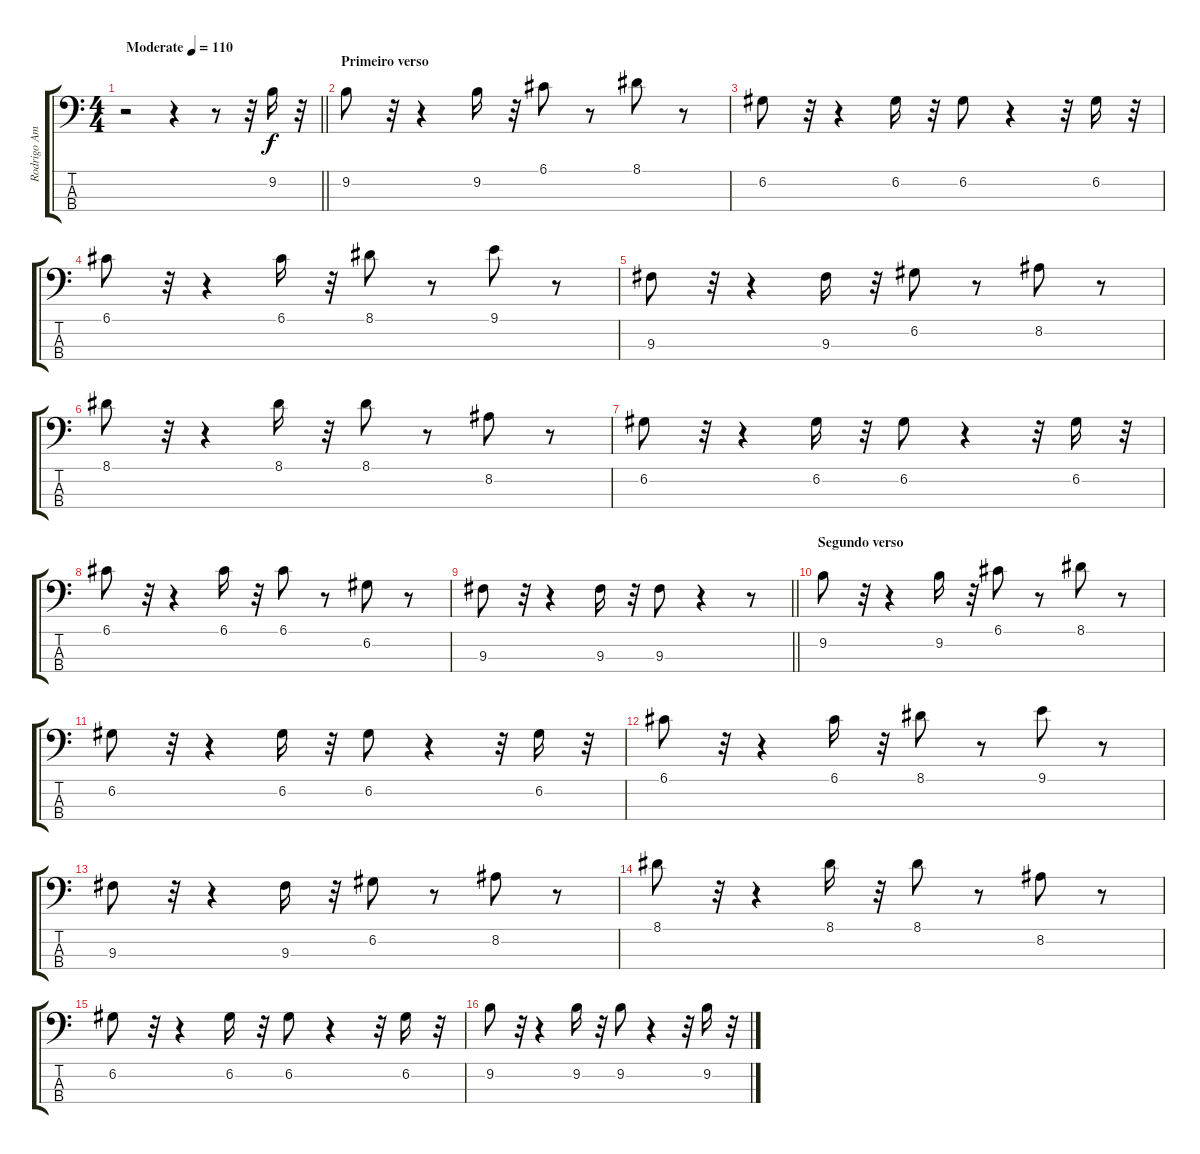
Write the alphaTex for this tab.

\track ("Rodrigo Amarante" "Rodrigo Am") {instrument electricbasspick}
\staff {score tabs}
\tuning (G2 D2 A1 E1) {hide}
\ts (4 4)
\tempo (110 "Moderate")
\clef f4
\barLineRight lightlight
\ks c
r.2{dy f instrument electricbasspick} r.4 r.8 r.32 9.2.16 r.32 |
\section ("" "Primeiro verso")
9.2.8 r.32 r.4 9.2.16 r.32 6.1.8 r.8 8.1.8 r.8 |
6.2.8 r.32 r.4 6.2.16 r.32 6.2.8 r.4 r.32 6.2.16 r.32 |
6.1.8 r.32 r.4 6.1.16 r.32 8.1.8 r.8 9.1.8 r.8 |
9.3.8 r.32 r.4 9.3.16 r.32 6.2.8 r.8 8.2.8 r.8 |
8.1.8 r.32 r.4 8.1.16 r.32 8.1.8 r.8 8.2.8 r.8 |
6.2.8 r.32 r.4 6.2.16 r.32 6.2.8 r.4 r.32 6.2.16 r.32 |
6.1.8 r.32 r.4 6.1.16 r.32 6.1.8 r.8 6.2.8 r.8 |
\barLineRight lightlight
9.3.8 r.32 r.4 9.3.16 r.32 9.3.8 r.4 r.8 |
\section ("" "Segundo verso")
9.2.8 r.32 r.4 9.2.16 r.32 6.1.8 r.8 8.1.8 r.8 |
6.2.8 r.32 r.4 6.2.16 r.32 6.2.8 r.4 r.32 6.2.16 r.32 |
6.1.8 r.32 r.4 6.1.16 r.32 8.1.8 r.8 9.1.8 r.8 |
9.3.8 r.32 r.4 9.3.16 r.32 6.2.8 r.8 8.2.8 r.8 |
8.1.8 r.32 r.4 8.1.16 r.32 8.1.8 r.8 8.2.8 r.8 |
6.2.8 r.32 r.4 6.2.16 r.32 6.2.8 r.4 r.32 6.2.16 r.32 |
9.2.8 r.32 r.4 9.2.16 r.32 9.2.8 r.4 r.32 9.2.16 r.32
